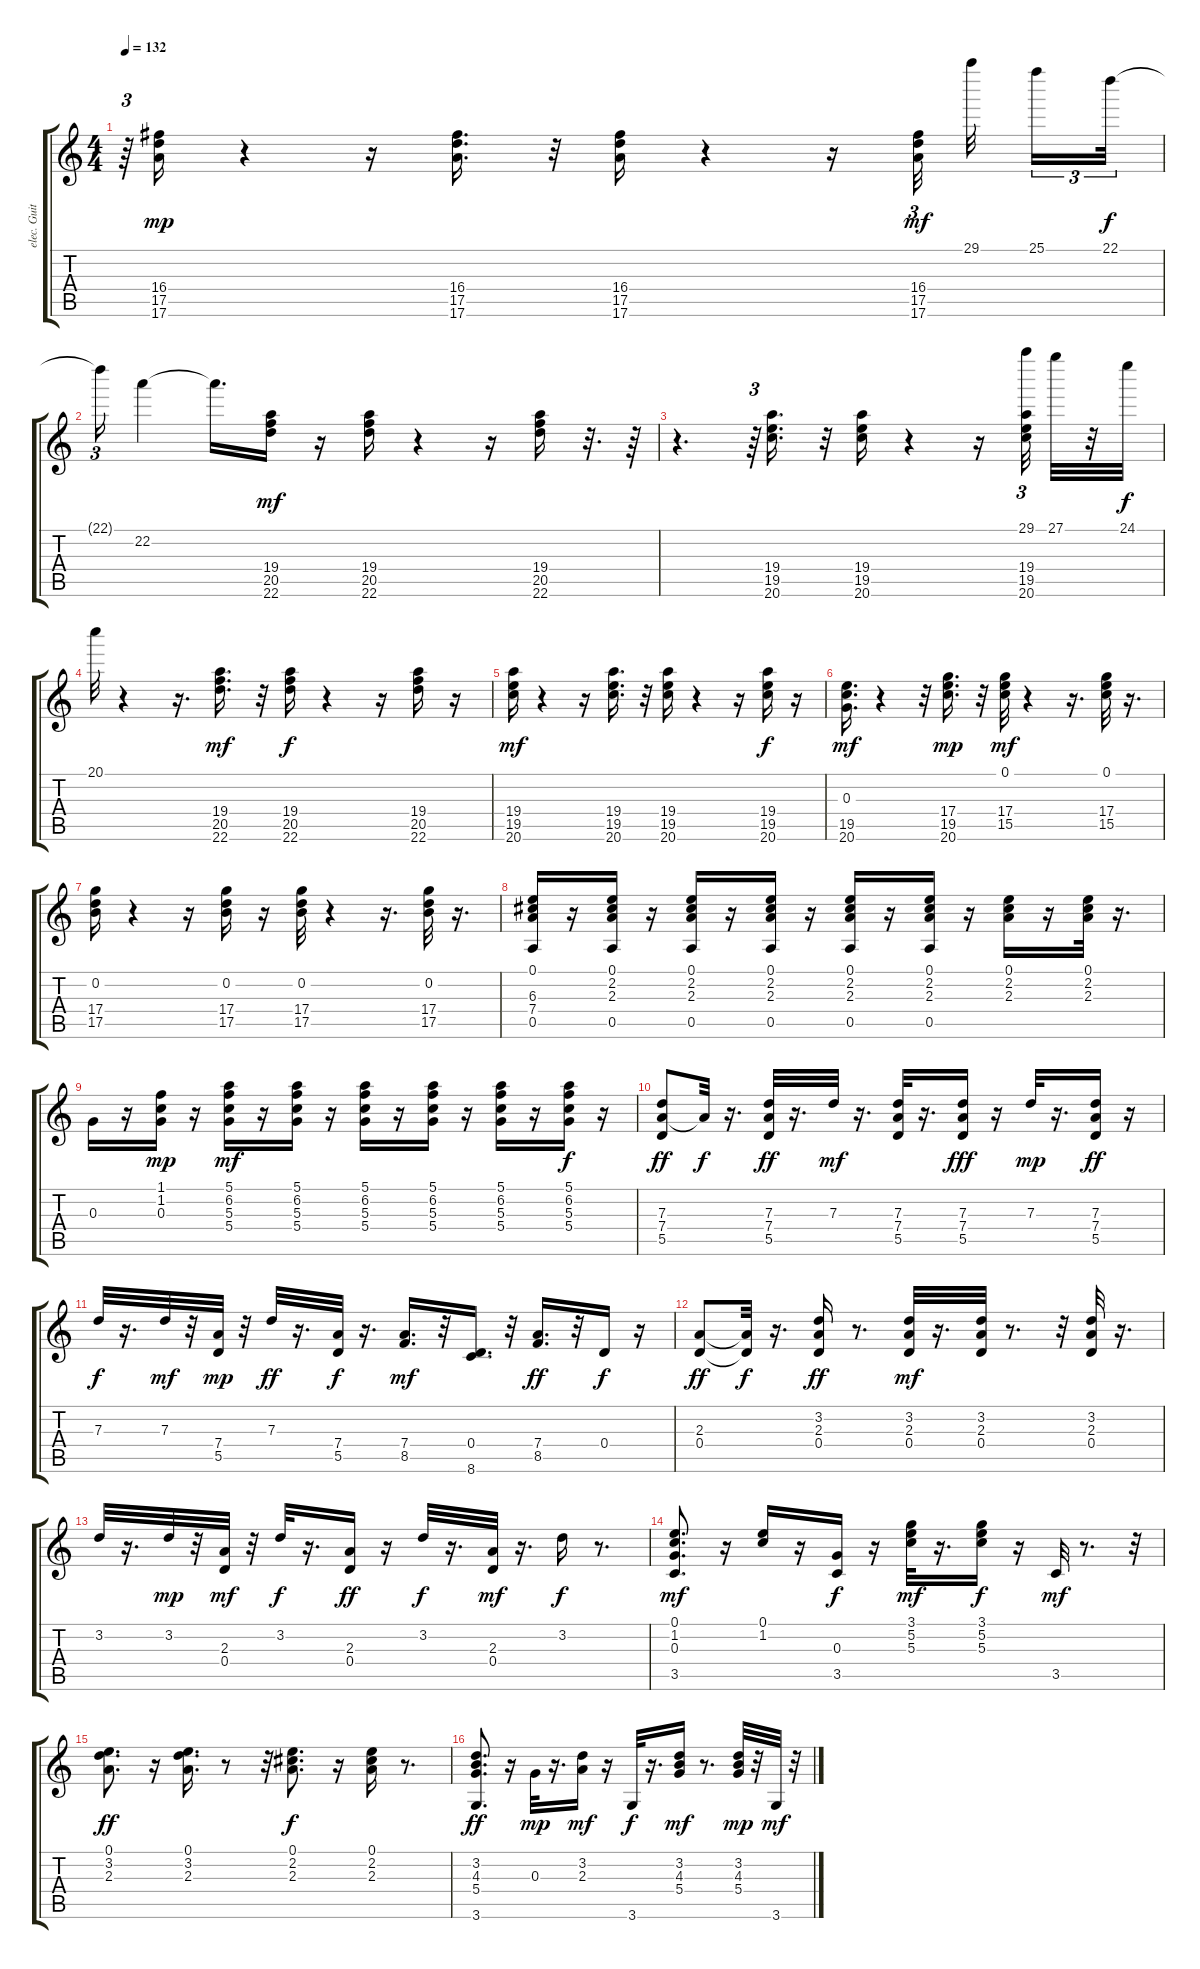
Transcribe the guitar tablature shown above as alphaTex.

\track ("elec. Guitar(clean)" "elec. Guit") {instrument electricguitarclean}
\staff {score tabs}
\tuning (E4 B3 G3 D3 A2 E2) {hide}
\ts (4 4)
\tempo 132
\clef g2
\ks c
r.64{tu (3 2) dy mp} (16.4 17.5 17.6).16 r.4 r.16 (16.4 17.5 17.6).16{d} r.32 (16.4 17.5 17.6).16 r.4 r.16 (16.4 17.5 17.6).32{tu (3 2) dy mf beam splitsecondary} 29.1.32{beam splitsecondary} 25.1.16{tu (3 2)} 22.1.32{tu (3 2) dy f} |
22.1{t}.16{tu (3 2)} 22.2.4 22.2{t}.16{d} (19.4 20.5 22.6).16{dy mf} r.16 (19.4 20.5 22.6).16 r.4 r.16 (19.4 20.5 22.6).16 r.32{d} r.64 |
r.4{d} r.64{tu (3 2)} (19.4 19.5 20.6).16{d} r.32 (19.4 19.5 20.6).16 r.4 r.16 (29.1 19.4 19.5 20.6).32{tu (3 2)} 27.1.32 r.32 24.1.32{dy f} |
20.1.32 r.4 r.16{d} (19.4 20.5 22.6).16{d dy mf} r.32 (19.4 20.5 22.6).16{dy f} r.4 r.16 (19.4 20.5 22.6).16 r.16 |
(19.4 19.5 20.6).16{dy mf} r.4 r.16 (19.4 19.5 20.6).16{d} r.32 (19.4 19.5 20.6).16 r.4 r.16 (19.4 19.5 20.6).16{dy f} r.16 |
(0.3 19.5 20.6).16{d dy mf} r.4 r.32 (17.4 19.5 20.6).16{d dy mp} r.32 (0.1 17.4 15.5).32{dy mf} r.4 r.16{d} (0.1 17.4 15.5).32 r.16{d} |
(0.2 17.4 17.5).16 r.4 r.16 (0.2 17.4 17.5).16 r.16 (0.2 17.4 17.5).32 r.4 r.16{d} (0.2 17.4 17.5).32 r.16{d} |
(0.1 6.3 7.4 0.5).16 r.16 (0.1 2.2 2.3 0.5).16 r.16 (0.1 2.2 2.3 0.5).16 r.16 (0.1 2.2 2.3 0.5).16 r.16 (0.1 2.2 2.3 0.5).16 r.16 (0.1 2.2 2.3 0.5).16 r.16 (0.1 2.2 2.3).16 r.16 (0.1 2.2 2.3).32 r.16{d} |
0.3.16 r.16 (1.1 1.2 0.3).16{dy mp} r.16 (5.1 6.2 5.3 5.4).16{dy mf} r.16 (5.1 6.2 5.3 5.4).16 r.16 (5.1 6.2 5.3 5.4).16 r.16 (5.1 6.2 5.3 5.4).16 r.16 (5.1 6.2 5.3 5.4).16 r.16 (5.1 6.2 5.3 5.4).16{dy f} r.16 |
(7.3 7.4 5.5).8{dy ff} 7.4{t}.32{dy f} r.16{d} (7.3 7.4 5.5).32{dy ff} r.16{d} 7.3.32{dy mf} r.16{d} (7.3 7.4 5.5).32 r.16{d} (7.3 7.4 5.5).16{dy fff} r.16 7.3.32{dy mp} r.16{d} (7.3 7.4 5.5).16{dy ff} r.16 |
7.3.32{dy f} r.16{d} 7.3.32{dy mf} r.32 (7.4 5.5).32{dy mp} r.32 7.3.32{dy ff} r.16{d} (7.4 5.5).32{dy f} r.16{d} (7.4 8.5).16{d dy mf} r.32 (0.4 8.6).16{d} r.32 (7.4 8.5).16{d dy ff} r.32 0.4.16{dy f} r.16 |
(2.3 0.4).8{dy ff} (2.3{t} 0.4{t}).32{dy f} r.16{d} (3.2 2.3 0.4).16{dy ff} r.8{d} (3.2 2.3 0.4).32{dy mf} r.16{d} (3.2 2.3 0.4).32 r.8{d} r.32 (3.2 2.3 0.4).32 r.16{d} |
3.2.32 r.16{d} 3.2.32{dy mp} r.32 (2.3 0.4).32{dy mf} r.32 3.2.32{dy f} r.16{d} (2.3 0.4).16{dy ff} r.16 3.2.32{dy f} r.16{d} (2.3 0.4).32{dy mf} r.16{d} 3.2.16{dy f} r.8{d} |
(0.1 1.2 0.3 3.5).8{d dy mf} r.16 (0.1 1.2).16 r.16 (0.3 3.5).16{dy f} r.16 (3.1 5.2 5.3).32{dy mf} r.16{d} (3.1 5.2 5.3).16{dy f} r.16 3.5.32{dy mf} r.8{d} r.32 |
(0.1 3.2 2.3).8{d dy ff} r.16 (0.1 3.2 2.3).16{d} r.8 r.32 (0.1 2.2 2.3).8{d dy f} r.16 (0.1 2.2 2.3).16 r.8{d} |
(3.2 4.3 5.4 3.6).8{d dy ff} r.16 0.3.32{dy mp} r.16{d} (3.2 2.3).16{dy mf} r.16 3.6.32{dy f} r.16{d} (3.2 4.3 5.4).16{dy mf} r.8{d} (3.2 4.3 5.4).32{dy mp} r.32 3.6.32{dy mf} r.32
